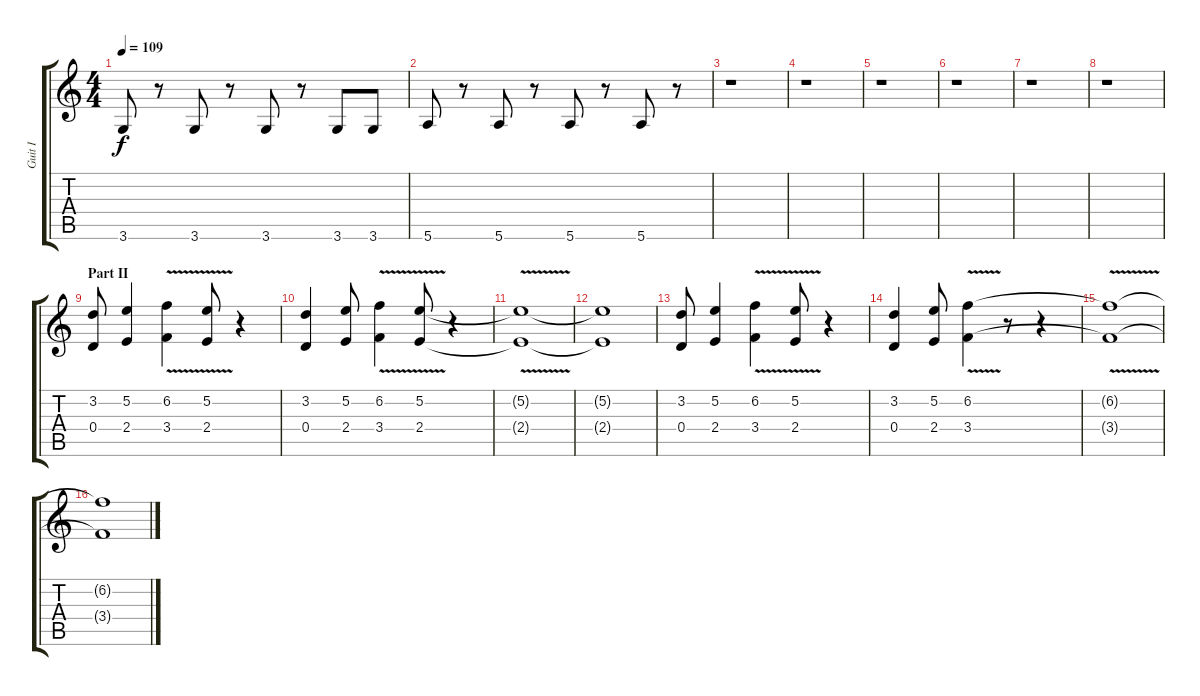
\track ("Guit I" "Guit I") {instrument electricguitarclean}
\staff {score tabs}
\tuning (E4 B3 G3 D3 A2 E2) {hide}
\ts (4 4)
\tempo 109
\clef g2
\ks c
3.6.8{dy f} r.8 3.6.8 r.8 3.6.8 r.8 3.6.8 3.6.8 |
5.6.8 r.8 5.6.8 r.8 5.6.8 r.8 5.6.8 r.8 |
r.1 |
r.1 |
r.1 |
r.1 |
r.1 |
r.1{instrument overdrivenguitar} |
\section ("" "Part II")
(3.2 0.4).8 (5.2 2.4).4 (6.2 3.4{v}).4 (5.2 2.4{v}).8 r.4 |
(3.2 0.4).4 (5.2 2.4).8 (6.2 3.4{v}).4 (5.2 2.4{v}).8 r.4 |
(5.2{t} 2.4{t}).1 |
(5.2{t} 2.4{t}).1 |
(3.2 0.4).8 (5.2 2.4).4 (6.2 3.4{v}).4 (5.2 2.4{v}).8 r.4 |
(3.2 0.4).4 (5.2 2.4).8 (6.2 3.4{v}).4 r.8 r.4 |
(6.2{t} 3.4{t}).1 |
(6.2{t} 3.4{t}).1
